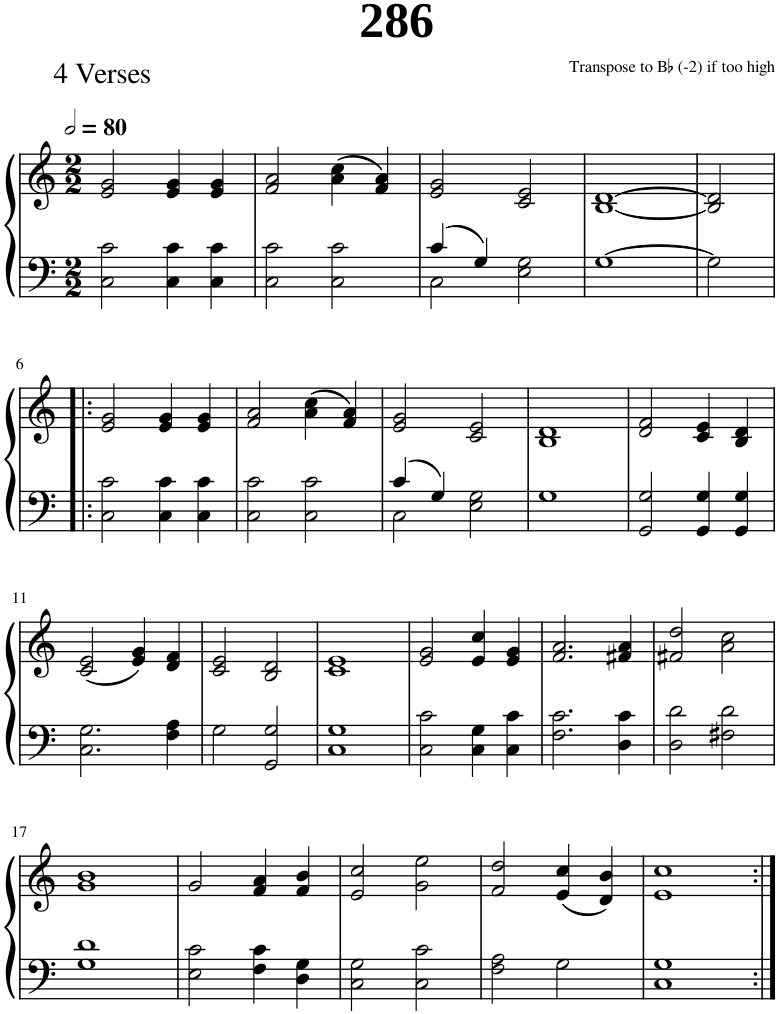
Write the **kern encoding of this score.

**kern	**kern
*part1	*part1
*staff2	*staff1
*I"Piano	*
*I'Pno.	*
*clefF4	*clefG2
*k[]	*k[]
*M2/2	*M2/2
*MM160	*MM160
=1	=1
2C\ 2c\	2e/ 2g/
4C\ 4c\	4e/ 4g/
4C\ 4c\	4e/ 4g/
=2	=2
2C\ 2c\	2f/ 2a/
2C\ 2c\	(4a\ 4cc\
.	4f/ 4a/)
=3	=3
*^	*
4c/	2C\	2e/ 2g/
4G/	.	.
2ryy	2E\ 2G\	2c/ 2e/
*v	*v	*
=4	=4
[1G	[1B [1d
=5	=5
2G\]	2B/] 2d/]
!!LO:LB:g=z
=6!|:	=6!|:
2C\ 2c\	2e/ 2g/
4C\ 4c\	4e/ 4g/
4C\ 4c\	4e/ 4g/
=7	=7
2C\ 2c\	2f/ 2a/
2C\ 2c\	(4a\ 4cc\
.	4f/ 4a/)
=8	=8
*^	*
4c/	2C\	2e/ 2g/
4G/	.	.
2ryy	2E\ 2G\	2c/ 2e/
*v	*v	*
=9	=9
1G	1B 1d
=10	=10
2GG/ 2G/	2d/ 2f/
4GG/ 4G/	4c/ 4e/
4GG/ 4G/	4B/ 4d/
!!LO:LB:g=z
=11	=11
2.C\ 2.G\	(2c/ 2e/
.	4e/ 4g/)
4F\ 4A\	4d/ 4f/
=12	=12
2G\	2c/ 2e/
2GG/ 2G/	2B/ 2d/
=13	=13
1C 1G	1c 1e
=14	=14
2C\ 2c\	2e/ 2g/
4C\ 4G\	4e/ 4cc/
4C\ 4c\	4e/ 4g/
=15	=15
2.F\ 2.c\	2.f/ 2.a/
4D\ 4c\	4f#X/ 4a/
=16	=16
2D\ 2d\	2f#X/ 2dd/
2F#X\ 2d\	2a\ 2cc\
!!LO:LB:g=z
=17	=17
1G 1d	1g 1b
=18	=18
2E\ 2c\	2g/
4F\ 4c\	4f/ 4a/
4D\ 4G\	4f/ 4b/
=19	=19
2C\ 2G\	2e/ 2cc/
2C\ 2c\	2g\ 2ee\
=20	=20
2F\ 2A\	2f/ 2dd/
2G\	(4e/ 4cc/
.	4d/ 4b/)
=21	=21
1C 1G	1e 1cc
=:|!	=:|!
*-	*-
